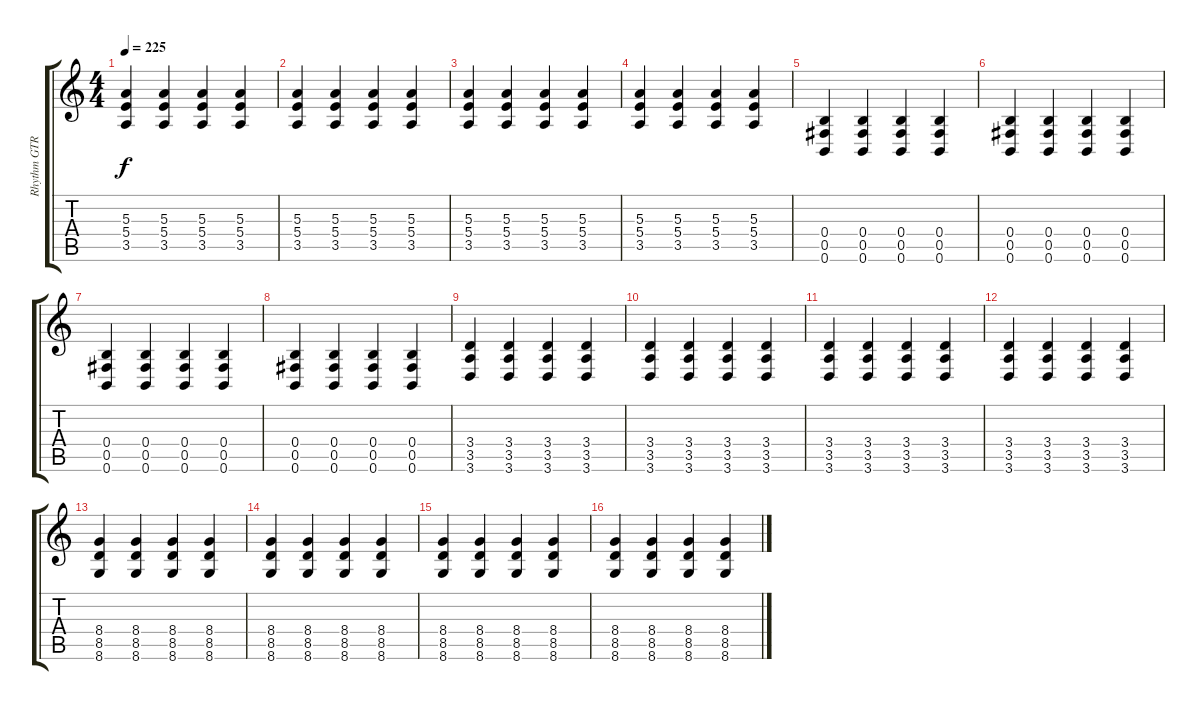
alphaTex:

\track ("Rhythm GTR R" "Rhythm GTR") {instrument overdrivenguitar}
\staff {score tabs}
\tuning (Db4 Ab3 E3 B2 Gb2 B1) {hide}
\ts (4 4)
\tempo 225
\clef g2
\ks c
(5.3 5.4 3.5).4{dy f} (5.3 5.4 3.5).4 (5.3 5.4 3.5).4 (5.3 5.4 3.5).4 |
(5.3 5.4 3.5).4 (5.3 5.4 3.5).4 (5.3 5.4 3.5).4 (5.3 5.4 3.5).4 |
(5.3 5.4 3.5).4 (5.3 5.4 3.5).4 (5.3 5.4 3.5).4 (5.3 5.4 3.5).4 |
(5.3 5.4 3.5).4 (5.3 5.4 3.5).4 (5.3 5.4 3.5).4 (5.3 5.4 3.5).4 |
(0.4 0.5 0.6).4 (0.4 0.5 0.6).4 (0.4 0.5 0.6).4 (0.4 0.5 0.6).4 |
(0.4 0.5 0.6).4 (0.4 0.5 0.6).4 (0.4 0.5 0.6).4 (0.4 0.5 0.6).4 |
(0.4 0.5 0.6).4 (0.4 0.5 0.6).4 (0.4 0.5 0.6).4 (0.4 0.5 0.6).4 |
(0.4 0.5 0.6).4 (0.4 0.5 0.6).4 (0.4 0.5 0.6).4 (0.4 0.5 0.6).4 |
(3.4 3.5 3.6).4 (3.4 3.5 3.6).4 (3.4 3.5 3.6).4 (3.4 3.5 3.6).4 |
(3.4 3.5 3.6).4 (3.4 3.5 3.6).4 (3.4 3.5 3.6).4 (3.4 3.5 3.6).4 |
(3.4 3.5 3.6).4 (3.4 3.5 3.6).4 (3.4 3.5 3.6).4 (3.4 3.5 3.6).4 |
(3.4 3.5 3.6).4 (3.4 3.5 3.6).4 (3.4 3.5 3.6).4 (3.4 3.5 3.6).4 |
(8.4 8.5 8.6).4 (8.4 8.5 8.6).4 (8.4 8.5 8.6).4 (8.4 8.5 8.6).4 |
(8.4 8.5 8.6).4 (8.4 8.5 8.6).4 (8.4 8.5 8.6).4 (8.4 8.5 8.6).4 |
(8.4 8.5 8.6).4 (8.4 8.5 8.6).4 (8.4 8.5 8.6).4 (8.4 8.5 8.6).4 |
(8.4 8.5 8.6).4 (8.4 8.5 8.6).4 (8.4 8.5 8.6).4 (8.4 8.5 8.6).4
